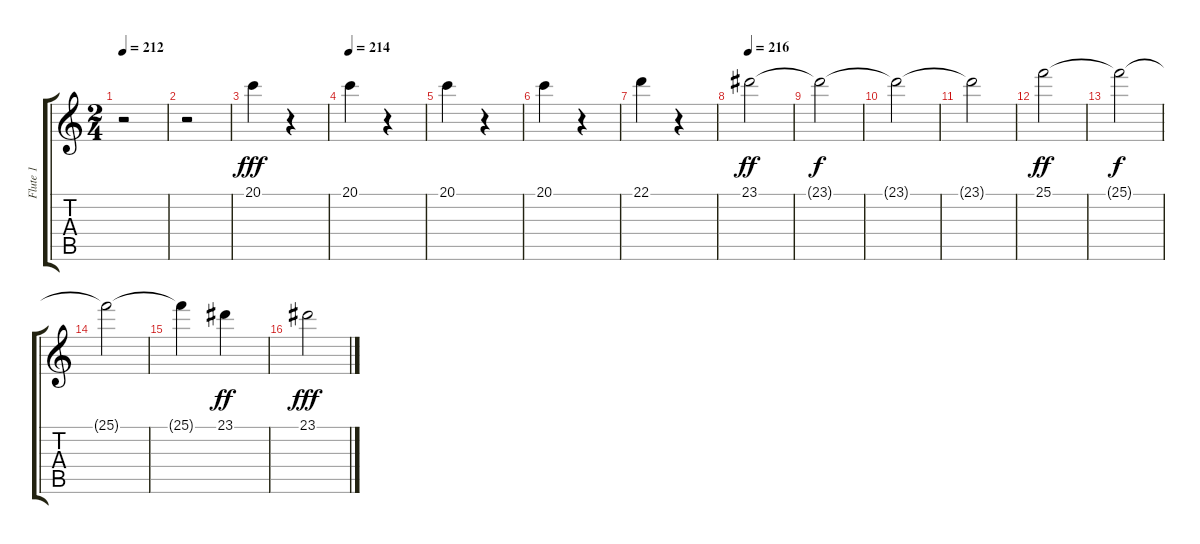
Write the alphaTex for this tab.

\track ("Flute 1" "Flute 1") {instrument flute}
\staff {score tabs}
\tuning (E4 B3 G3 D3 A2 E2) {hide}
\ts (2 4)
\tempo 212
\clef g2
\ks c
r.2{dy f} |
r.2 |
20.1.4{dy fff} r.4 |
\tempo 214
20.1.4 r.4 |
20.1.4 r.4 |
20.1.4 r.4 |
22.1.4 r.4 |
\tempo 216
23.1.2{dy ff} |
23.1{t}.2{dy f} |
23.1{t}.2 |
23.1{t}.2 |
25.1.2{dy ff} |
25.1{t}.2{dy f} |
25.1{t}.2 |
25.1{t}.4 23.1.4{dy ff} |
23.1.2{dy fff}
